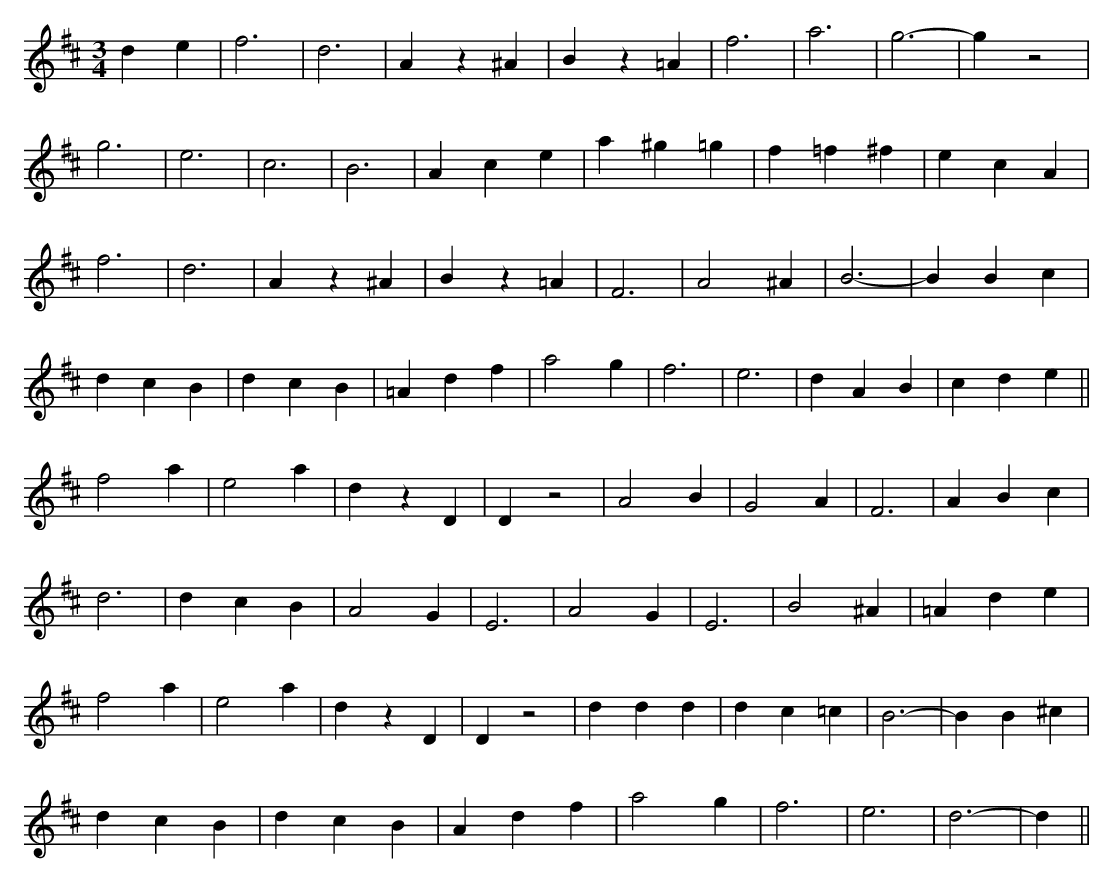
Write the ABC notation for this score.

X:1
M:3/4
K:D
d2e2|f6|d6|A2z2^A2|B2z2=A2|f6|a6|g6-|g2z4|
g6|e6|c6|B6|A2c2e2|a2^g2=g2|f2=f2^f2|e2c2A2|
f6|d6|A2z2^A2|B2z2=A2|F6|A4^A2|B6-|B2B2c2|
d2c2B2|d2c2B2|=A2d2f2|a4g2|f6|e6|d2A2B2|c2d2e2||
f4a2|e4a2|d2z2D2|D2z4|A4B2|G4A2|F6|A2B2c2|
d6|d2c2B2|A4G2|E6|A4G2|E6|B4^A2|=A2d2e2|
f4a2|e4a2|d2z2D2|D2z4|d2d2d2|d2c2=c2|B6-|B2B2^c2|
d2c2B2|d2c2B2|A2d2f2|a4g2|f6|e6|d6-|d2||
